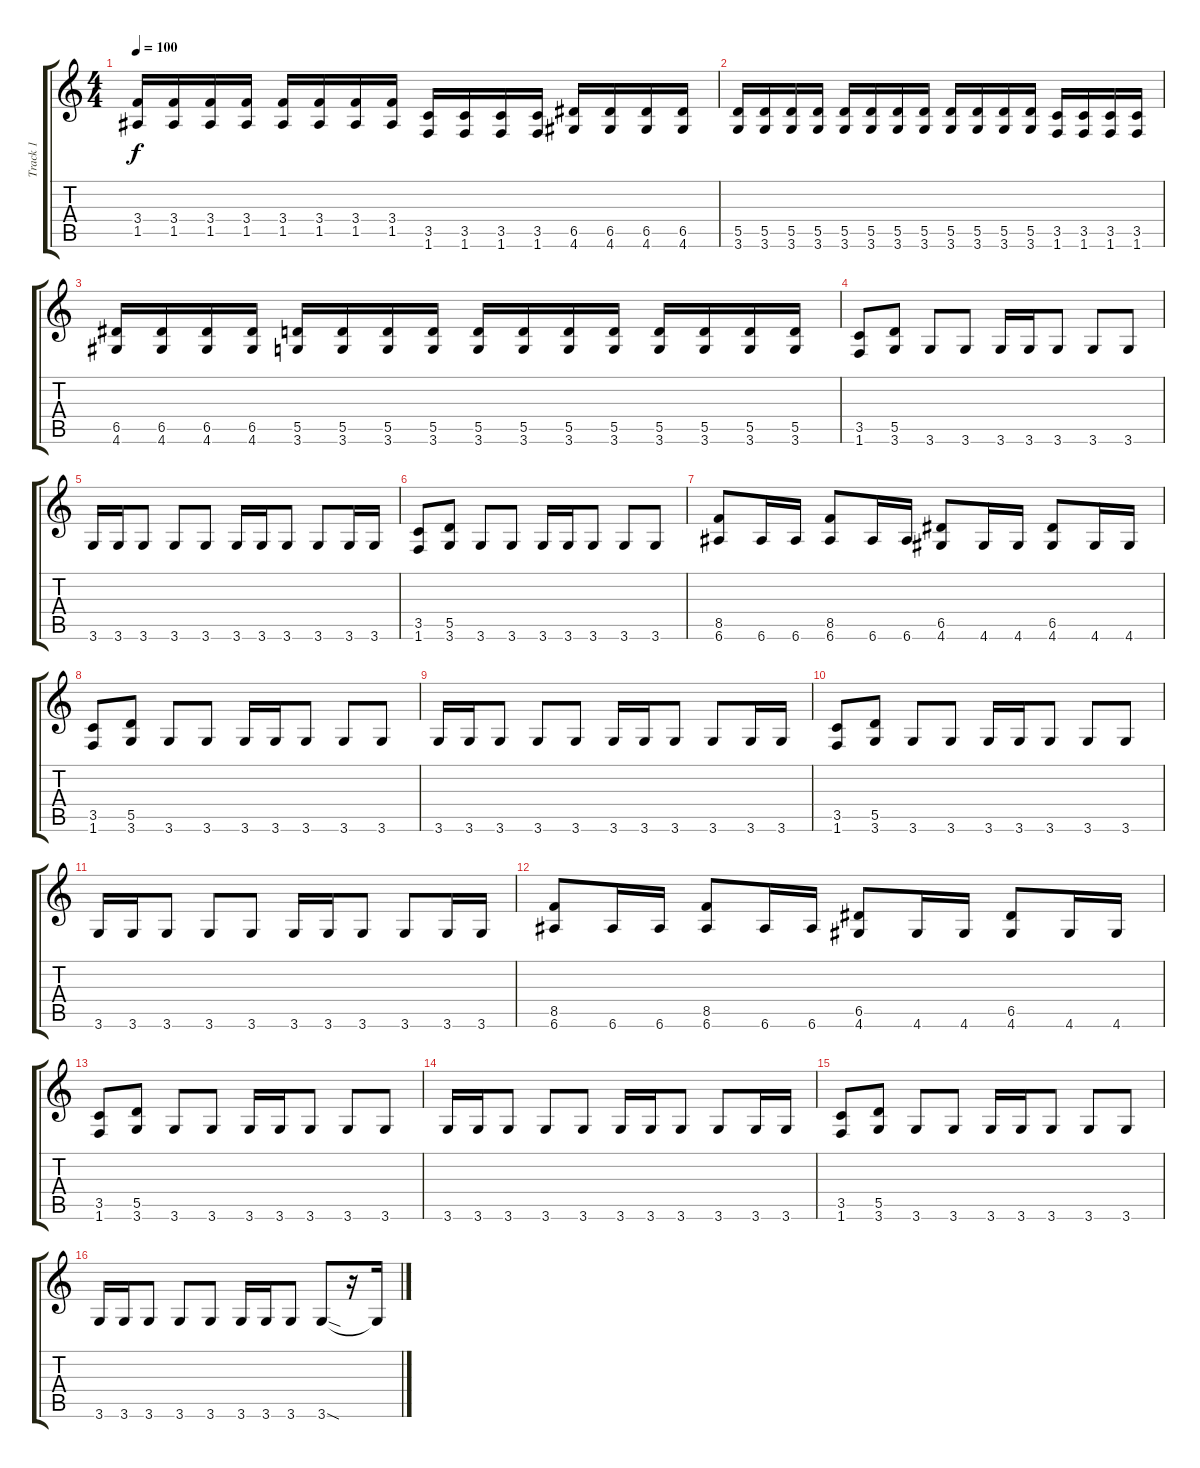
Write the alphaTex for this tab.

\track ("Track 1" "Track 1") {instrument distortionguitar}
\staff {score tabs}
\tuning (E4 B3 G3 D3 A2 E2) {hide}
\ts (4 4)
\tempo 100
\clef g2
\ks c
(3.4 1.5).16{dy f} (3.4 1.5).16 (3.4 1.5).16 (3.4 1.5).16 (3.4 1.5).16 (3.4 1.5).16 (3.4 1.5).16 (3.4 1.5).16 (3.5 1.6).16 (3.5 1.6).16 (3.5 1.6).16 (3.5 1.6).16 (6.5 4.6).16 (6.5 4.6).16 (6.5 4.6).16 (6.5 4.6).16 |
(5.5 3.6).16 (5.5 3.6).16 (5.5 3.6).16 (5.5 3.6).16 (5.5 3.6).16 (5.5 3.6).16 (5.5 3.6).16 (5.5 3.6).16 (5.5 3.6).16 (5.5 3.6).16 (5.5 3.6).16 (5.5 3.6).16 (3.5 1.6).16 (3.5 1.6).16 (3.5 1.6).16 (3.5 1.6).16 |
(6.5 4.6).16 (6.5 4.6).16 (6.5 4.6).16 (6.5 4.6).16 (5.5 3.6).16 (5.5 3.6).16 (5.5 3.6).16 (5.5 3.6).16 (5.5 3.6).16 (5.5 3.6).16 (5.5 3.6).16 (5.5 3.6).16 (5.5 3.6).16 (5.5 3.6).16 (5.5 3.6).16 (5.5 3.6).16 |
(3.5 1.6).8 (5.5 3.6).8 3.6.8 3.6.8 3.6.16 3.6.16 3.6.8 3.6.8 3.6.8 |
3.6.16 3.6.16 3.6.8 3.6.8 3.6.8 3.6.16 3.6.16 3.6.8 3.6.8 3.6.16 3.6.16 |
(3.5 1.6).8 (5.5 3.6).8 3.6.8 3.6.8 3.6.16 3.6.16 3.6.8 3.6.8 3.6.8 |
(8.5 6.6).8 6.6.16 6.6.16 (8.5 6.6).8 6.6.16 6.6.16 (6.5 4.6).8 4.6.16 4.6.16 (6.5 4.6).8 4.6.16 4.6.16 |
(3.5 1.6).8 (5.5 3.6).8 3.6.8 3.6.8 3.6.16 3.6.16 3.6.8 3.6.8 3.6.8 |
3.6.16 3.6.16 3.6.8 3.6.8 3.6.8 3.6.16 3.6.16 3.6.8 3.6.8 3.6.16 3.6.16 |
(3.5 1.6).8 (5.5 3.6).8 3.6.8 3.6.8 3.6.16 3.6.16 3.6.8 3.6.8 3.6.8 |
3.6.16 3.6.16 3.6.8 3.6.8 3.6.8 3.6.16 3.6.16 3.6.8 3.6.8 3.6.16 3.6.16 |
(8.5 6.6).8 6.6.16 6.6.16 (8.5 6.6).8 6.6.16 6.6.16 (6.5 4.6).8 4.6.16 4.6.16 (6.5 4.6).8 4.6.16 4.6.16 |
(3.5 1.6).8 (5.5 3.6).8 3.6.8 3.6.8 3.6.16 3.6.16 3.6.8 3.6.8 3.6.8 |
3.6.16 3.6.16 3.6.8 3.6.8 3.6.8 3.6.16 3.6.16 3.6.8 3.6.8 3.6.16 3.6.16 |
(3.5 1.6).8 (5.5 3.6).8 3.6.8 3.6.8 3.6.16 3.6.16 3.6.8 3.6.8 3.6.8 |
3.6.16 3.6.16 3.6.8 3.6.8 3.6.8 3.6.16 3.6.16 3.6.8 3.6{sod}.8 r.16 3.6{t}.16
